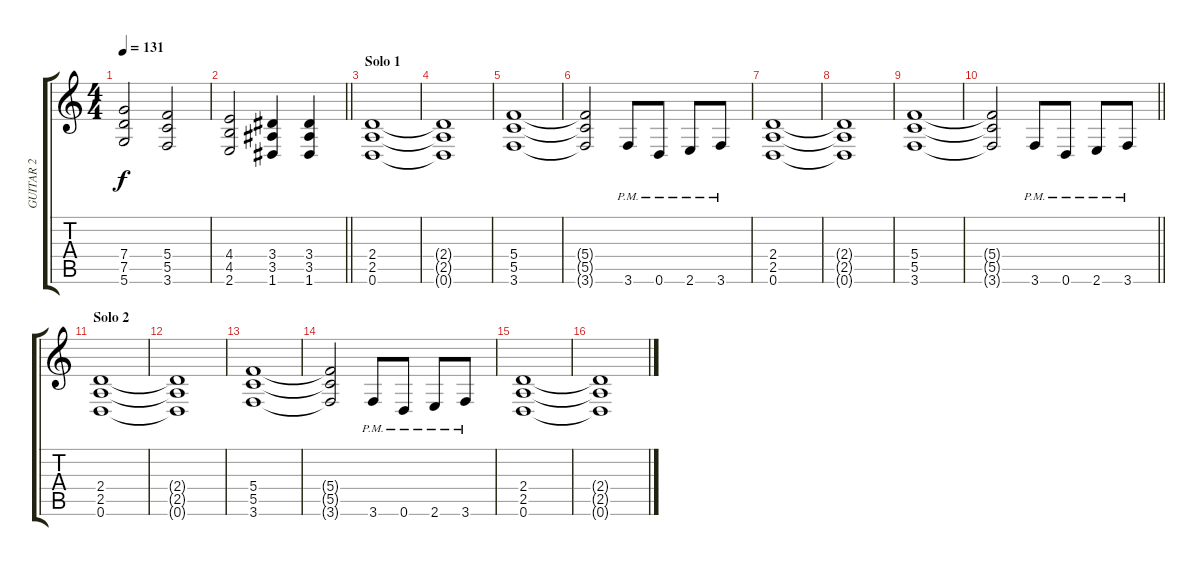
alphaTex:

\track ("GUITAR 2" "GUITAR 2") {instrument overdrivenguitar}
\staff {score tabs}
\tuning (D4 A3 F3 C3 G2 D2) {hide}
\ts (4 4)
\tempo 131
\clef g2
\ks c
(7.4 7.5 5.6).2{dy f} (5.4 5.5 3.6).2 |
\barLineRight lightlight
(4.4 4.5 2.6).2 (3.4 3.5 1.6).4 (3.4 3.5 1.6).4 |
\section ("" "Solo 1")
(2.4 2.5 0.6).1 |
(2.4{t} 2.5{t} 0.6{t}).1 |
(5.4 5.5 3.6).1 |
(5.4{t} 5.5{t} 3.6{t}).2 3.6{pm}.8 0.6{pm}.8 2.6{pm}.8 3.6{pm}.8 |
(2.4 2.5 0.6).1 |
(2.4{t} 2.5{t} 0.6{t}).1 |
(5.4 5.5 3.6).1 |
\barLineRight lightlight
(5.4{t} 5.5{t} 3.6{t}).2 3.6{pm}.8 0.6{pm}.8 2.6{pm}.8 3.6{pm}.8 |
\section ("" "Solo 2")
(2.4 2.5 0.6).1 |
(2.4{t} 2.5{t} 0.6{t}).1 |
(5.4 5.5 3.6).1 |
(5.4{t} 5.5{t} 3.6{t}).2 3.6{pm}.8 0.6{pm}.8 2.6{pm}.8 3.6{pm}.8 |
(2.4 2.5 0.6).1 |
(2.4{t} 2.5{t} 0.6{t}).1
